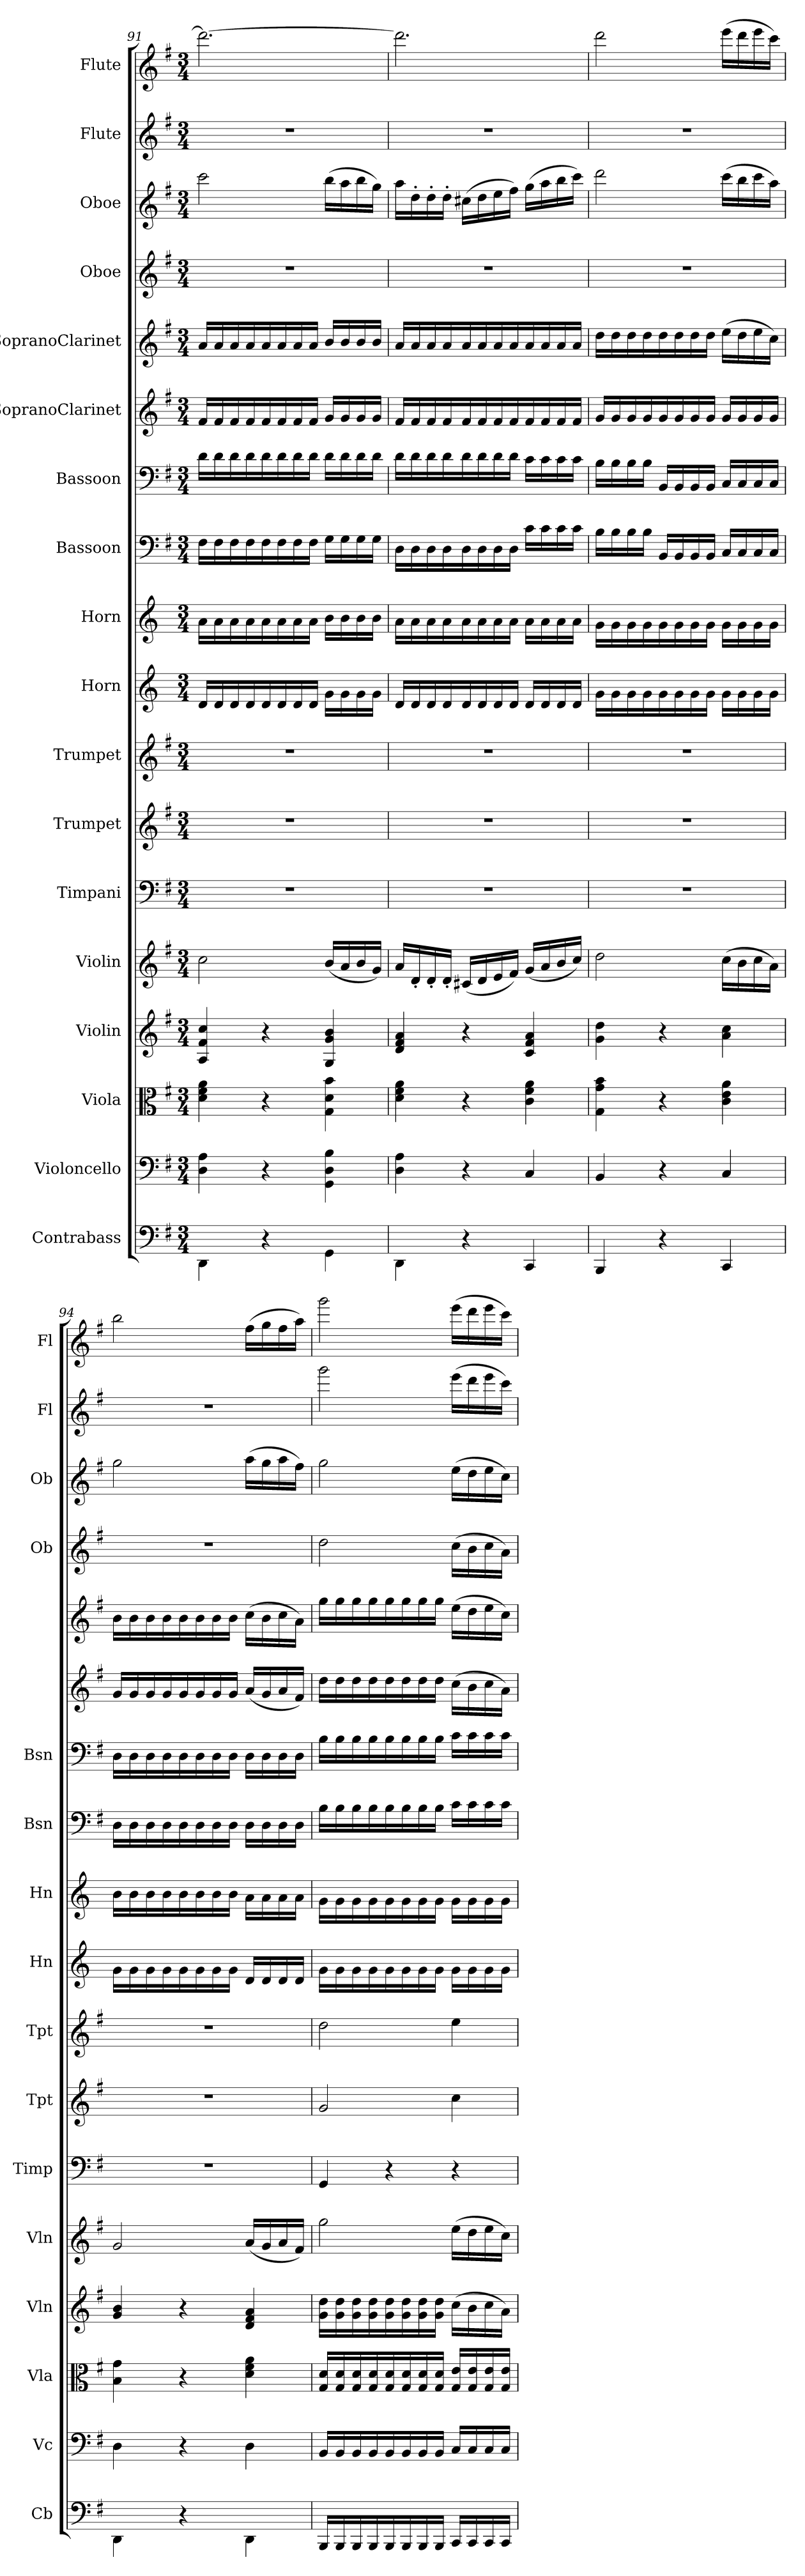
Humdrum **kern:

**kern	**kern	**kern	**kern	**kern	**kern	**kern	**kern	**kern	**kern	**kern	**kern	**kern	**kern	**kern	**kern	**kern	**kern
*part18	*part17	*part16	*part15	*part14	*part13	*part12	*part11	*part10	*part9	*part8	*part7	*part6	*part5	*part4	*part3	*part2	*part1
*staff18	*staff17	*staff16	*staff15	*staff14	*staff13	*staff12	*staff11	*staff10	*staff9	*staff8	*staff7	*staff6	*staff5	*staff4	*staff3	*staff2	*staff1
*I"Contrabass	*I"Violoncello	*I"Viola	*I"Violin	*I"Violin	*I"Timpani	*I"Trumpet	*I"Trumpet	*I"Horn	*I"Horn	*I"Bassoon	*I"Bassoon	*I"SopranoClarinet	*I"SopranoClarinet	*I"Oboe	*I"Oboe	*I"Flute	*I"Flute
*I'Cb	*I'Vc	*I'Vla	*I'Vln	*I'Vln	*I'Timp	*I'Tpt	*I'Tpt	*I'Hn	*I'Hn	*I'Bsn	*I'Bsn	*	*	*I'Ob	*I'Ob	*I'Fl	*I'Fl
*clefF4	*clefF4	*clefC3	*clefG2	*clefG2	*clefF4	*clefG2	*clefG2	*clefG2	*clefG2	*clefF4	*clefF4	*clefG2	*clefG2	*clefG2	*clefG2	*clefG2	*clefG2
*k[f#]	*k[f#]	*k[f#]	*k[f#]	*k[f#]	*k[f#]	*k[f#]	*k[f#]	*k[]	*k[]	*k[f#]	*k[f#]	*k[f#]	*k[f#]	*k[f#]	*k[f#]	*k[f#]	*k[f#]
*M3/4	*M3/4	*M3/4	*M3/4	*M3/4	*M3/4	*M3/4	*M3/4	*M3/4	*M3/4	*M3/4	*M3/4	*M3/4	*M3/4	*M3/4	*M3/4	*M3/4	*M3/4
=91	=91	=91	=91	=91	=91	=91	=91	=91	=91	=91	=91	=91	=91	=91	=91	=91	=91
4DD"\	4D"\ 4A"\	4d"\ 4f#"\ 4a"\	4A"/ 4f#"/ 4cc"/	2cc\	2.r	2.r	2.r	16d/LL	16a\LL	16F#\LL	16d\LL	16f#/LL	16a/LL	2.r	2ccc\	2.r	2.ddd\_
.	.	.	.	.	.	.	.	16d/	16a\	16F#\	16d\	16f#/	16a/	.	.	.	.
.	.	.	.	.	.	.	.	16d/	16a\	16F#\	16d\	16f#/	16a/	.	.	.	.
.	.	.	.	.	.	.	.	16d/	16a\	16F#\	16d\	16f#/	16a/	.	.	.	.
4r	4r	4r	4r	.	.	.	.	16d/	16a\	16F#\	16d\	16f#/	16a/	.	.	.	.
.	.	.	.	.	.	.	.	16d/	16a\	16F#\	16d\	16f#/	16a/	.	.	.	.
.	.	.	.	.	.	.	.	16d/	16a\	16F#\	16d\	16f#/	16a/	.	.	.	.
.	.	.	.	.	.	.	.	16d/JJ	16a\JJ	16F#\JJ	16d\JJ	16f#/JJ	16a/JJ	.	.	.	.
4GG"\	4GG"\ 4D"\ 4B"\	4G"\ 4d"\ 4b"\	4G"/ 4g"/ 4b"/	(16b/LL	.	.	.	16g\LL	16b\LL	16G\LL	16d\LL	16g/LL	16b/LL	.	(16bb\LL	.	.
.	.	.	.	16a/	.	.	.	16g\	16b\	16G\	16d\	16g/	16b/	.	16aa\	.	.
.	.	.	.	16b/	.	.	.	16g\	16b\	16G\	16d\	16g/	16b/	.	16bb\	.	.
.	.	.	.	16g/JJ)	.	.	.	16g\JJ	16b\JJ	16G\JJ	16d\JJ	16g/JJ	16b/JJ	.	16gg\JJ)	.	.
=92	=92	=92	=92	=92	=92	=92	=92	=92	=92	=92	=92	=92	=92	=92	=92	=92	=92
4DD"\	4D"\ 4A"\	4d"\ 4f#"\ 4a"\	4d"/ 4f#"/ 4a"/	16a/LL	2.r	2.r	2.r	16d/LL	16a\LL	16D\LL	16d\LL	16f#/LL	16a/LL	2.r	16aa\LL	2.r	2.ddd\]
.	.	.	.	16d'/	.	.	.	16d/	16a\	16D\	16d\	16f#/	16a/	.	16dd'\	.	.
.	.	.	.	16d'/	.	.	.	16d/	16a\	16D\	16d\	16f#/	16a/	.	16dd'\	.	.
.	.	.	.	16d'/JJ	.	.	.	16d/	16a\	16D\	16d\	16f#/	16a/	.	16dd'\JJ	.	.
4r	4r	4r	4r	(16c#X/LL	.	.	.	16d/	16a\	16D\	16d\	16f#/	16a/	.	(16cc#X\LL	.	.
.	.	.	.	16d/	.	.	.	16d/	16a\	16D\	16d\	16f#/	16a/	.	16dd\	.	.
.	.	.	.	16e/	.	.	.	16d/	16a\	16D\	16d\	16f#/	16a/	.	16ee\	.	.
.	.	.	.	16f#/JJ)	.	.	.	16d/JJ	16a\JJ	16D\JJ	16d\JJ	16f#/	16a/	.	16ff#\JJ)	.	.
4CC"/	4C"/	4c"\ 4f#"\ 4a"\	4c"/ 4f#"/ 4a"/	(16g/LL	.	.	.	16d/LL	16a\LL	16c\LL	16c\LL	16f#/	16a/	.	(16gg\LL	.	.
.	.	.	.	16a/	.	.	.	16d/	16a\	16c\	16c\	16f#/	16a/	.	16aa\	.	.
.	.	.	.	16b/	.	.	.	16d/	16a\	16c\	16c\	16f#/	16a/	.	16bb\	.	.
.	.	.	.	16cc/JJ)	.	.	.	16d/JJ	16a\JJ	16c\JJ	16c\JJ	16f#/JJ	16a/JJ	.	16ccc\JJ)	.	.
=93	=93	=93	=93	=93	=93	=93	=93	=93	=93	=93	=93	=93	=93	=93	=93	=93	=93
4BBB"/	4BB"/	4G"\ 4g"\ 4b"\	4g"\ 4dd"\	2dd\	2.r	2.r	2.r	16g\LL	16g\LL	16B\LL	16B\LL	16g/LL	16dd\LL	2.r	2ddd\	2.r	2ddd\
.	.	.	.	.	.	.	.	16g\	16g\	16B\	16B\	16g/	16dd\	.	.	.	.
.	.	.	.	.	.	.	.	16g\	16g\	16B\	16B\	16g/	16dd\	.	.	.	.
.	.	.	.	.	.	.	.	16g\	16g\	16B\JJ	16B\JJ	16g/	16dd\	.	.	.	.
4r	4r	4r	4r	.	.	.	.	16g\	16g\	16BB/LL	16BB/LL	16g/	16dd\	.	.	.	.
.	.	.	.	.	.	.	.	16g\	16g\	16BB/	16BB/	16g/	16dd\	.	.	.	.
.	.	.	.	.	.	.	.	16g\	16g\	16BB/	16BB/	16g/	16dd\	.	.	.	.
.	.	.	.	.	.	.	.	16g\JJ	16g\JJ	16BB/JJ	16BB/JJ	16g/JJ	16dd\JJ	.	.	.	.
4CC"/	4C"/	4c"\ 4e"\ 4a"\	4a"\ 4cc"\	(16cc\LL	.	.	.	16g\LL	16g\LL	16C/LL	16C/LL	16g/LL	(16ee\LL	.	(16ccc\LL	.	(16eee\LL
.	.	.	.	16b\	.	.	.	16g\	16g\	16C/	16C/	16g/	16dd\	.	16bb\	.	16ddd\
.	.	.	.	16cc\	.	.	.	16g\	16g\	16C/	16C/	16g/	16ee\	.	16ccc\	.	16eee\
.	.	.	.	16a\JJ)	.	.	.	16g\JJ	16g\JJ	16C/JJ	16C/JJ	16g/JJ	16cc\JJ)	.	16aa\JJ)	.	16ccc\JJ)
=94	=94	=94	=94	=94	=94	=94	=94	=94	=94	=94	=94	=94	=94	=94	=94	=94	=94
4DD"\	4D"\	4B"\ 4g"\	4g"/ 4b"/	2g/	2.r	2.r	2.r	16g\LL	16b\LL	16D\LL	16D\LL	16g/LL	16b\LL	2.r	2gg\	2.r	2bb\
.	.	.	.	.	.	.	.	16g\	16b\	16D\	16D\	16g/	16b\	.	.	.	.
.	.	.	.	.	.	.	.	16g\	16b\	16D\	16D\	16g/	16b\	.	.	.	.
.	.	.	.	.	.	.	.	16g\	16b\	16D\	16D\	16g/	16b\	.	.	.	.
4r	4r	4r	4r	.	.	.	.	16g\	16b\	16D\	16D\	16g/	16b\	.	.	.	.
.	.	.	.	.	.	.	.	16g\	16b\	16D\	16D\	16g/	16b\	.	.	.	.
.	.	.	.	.	.	.	.	16g\	16b\	16D\	16D\	16g/	16b\	.	.	.	.
.	.	.	.	.	.	.	.	16g\JJ	16b\JJ	16D\JJ	16D\JJ	16g/JJ	16b\JJ	.	.	.	.
4DD"\	4D"\	4d"\ 4f#"\ 4a"\	4d"/ 4f#"/ 4a"/	(16a/LL	.	.	.	16d/LL	16a\LL	16D\LL	16D\LL	(16a/LL	(16cc\LL	.	(16aa\LL	.	(16ff#\LL
.	.	.	.	16g/	.	.	.	16d/	16a\	16D\	16D\	16g/	16b\	.	16gg\	.	16gg\
.	.	.	.	16a/	.	.	.	16d/	16a\	16D\	16D\	16a/	16cc\	.	16aa\	.	16ff#\
.	.	.	.	16f#/JJ)	.	.	.	16d/JJ	16a\JJ	16D\JJ	16D\JJ	16f#/JJ)	16a\JJ)	.	16ff#\JJ)	.	16aa\JJ)
=95	=95	=95	=95	=95	=95	=95	=95	=95	=95	=95	=95	=95	=95	=95	=95	=95	=95
16BBB/LL	16BB/LL	16G/ 16d/LL	16g\ 16dd\LL	2gg\	4GG/	2g/	2dd\	16g\LL	16g\LL	16B\LL	16B\LL	16dd\LL	16gg\LL	2dd\	2gg\	2ggg\	2ggg\
16BBB/	16BB/	16G/ 16d/	16g\ 16dd\	.	.	.	.	16g\	16g\	16B\	16B\	16dd\	16gg\	.	.	.	.
16BBB/	16BB/	16G/ 16d/	16g\ 16dd\	.	.	.	.	16g\	16g\	16B\	16B\	16dd\	16gg\	.	.	.	.
16BBB/	16BB/	16G/ 16d/	16g\ 16dd\	.	.	.	.	16g\	16g\	16B\	16B\	16dd\	16gg\	.	.	.	.
16BBB/	16BB/	16G/ 16d/	16g\ 16dd\	.	4r	.	.	16g\	16g\	16B\	16B\	16dd\	16gg\	.	.	.	.
16BBB/	16BB/	16G/ 16d/	16g\ 16dd\	.	.	.	.	16g\	16g\	16B\	16B\	16dd\	16gg\	.	.	.	.
16BBB/	16BB/	16G/ 16d/	16g\ 16dd\	.	.	.	.	16g\	16g\	16B\	16B\	16dd\	16gg\	.	.	.	.
16BBB/JJ	16BB/JJ	16G/ 16d/JJ	16g\ 16dd\JJ	.	.	.	.	16g\JJ	16g\JJ	16B\JJ	16B\JJ	16dd\JJ	16gg\JJ	.	.	.	.
16CC/LL	16C/LL	16G/ 16e/LL	(16cc\LL	(16ee\LL	4r	4cc\	4ee\	16g\LL	16g\LL	16c\LL	16c\LL	(16cc\LL	(16ee\LL	(16cc\LL	(16ee\LL	(16eee\LL	(16eee\LL
16CC/	16C/	16G/ 16e/	16b\	16dd\	.	.	.	16g\	16g\	16c\	16c\	16b\	16dd\	16b\	16dd\	16ddd\	16ddd\
16CC/	16C/	16G/ 16e/	16cc\	16ee\	.	.	.	16g\	16g\	16c\	16c\	16cc\	16ee\	16cc\	16ee\	16eee\	16eee\
16CC/JJ	16C/JJ	16G/ 16e/JJ	16a\JJ)	16cc\JJ)	.	.	.	16g\JJ	16g\JJ	16c\JJ	16c\JJ	16a\JJ)	16cc\JJ)	16a\JJ)	16cc\JJ)	16ccc\JJ)	16ccc\JJ)
=	=	=	=	=	=	=	=	=	=	=	=	=	=	=	=	=	=
*-	*-	*-	*-	*-	*-	*-	*-	*-	*-	*-	*-	*-	*-	*-	*-	*-	*-
